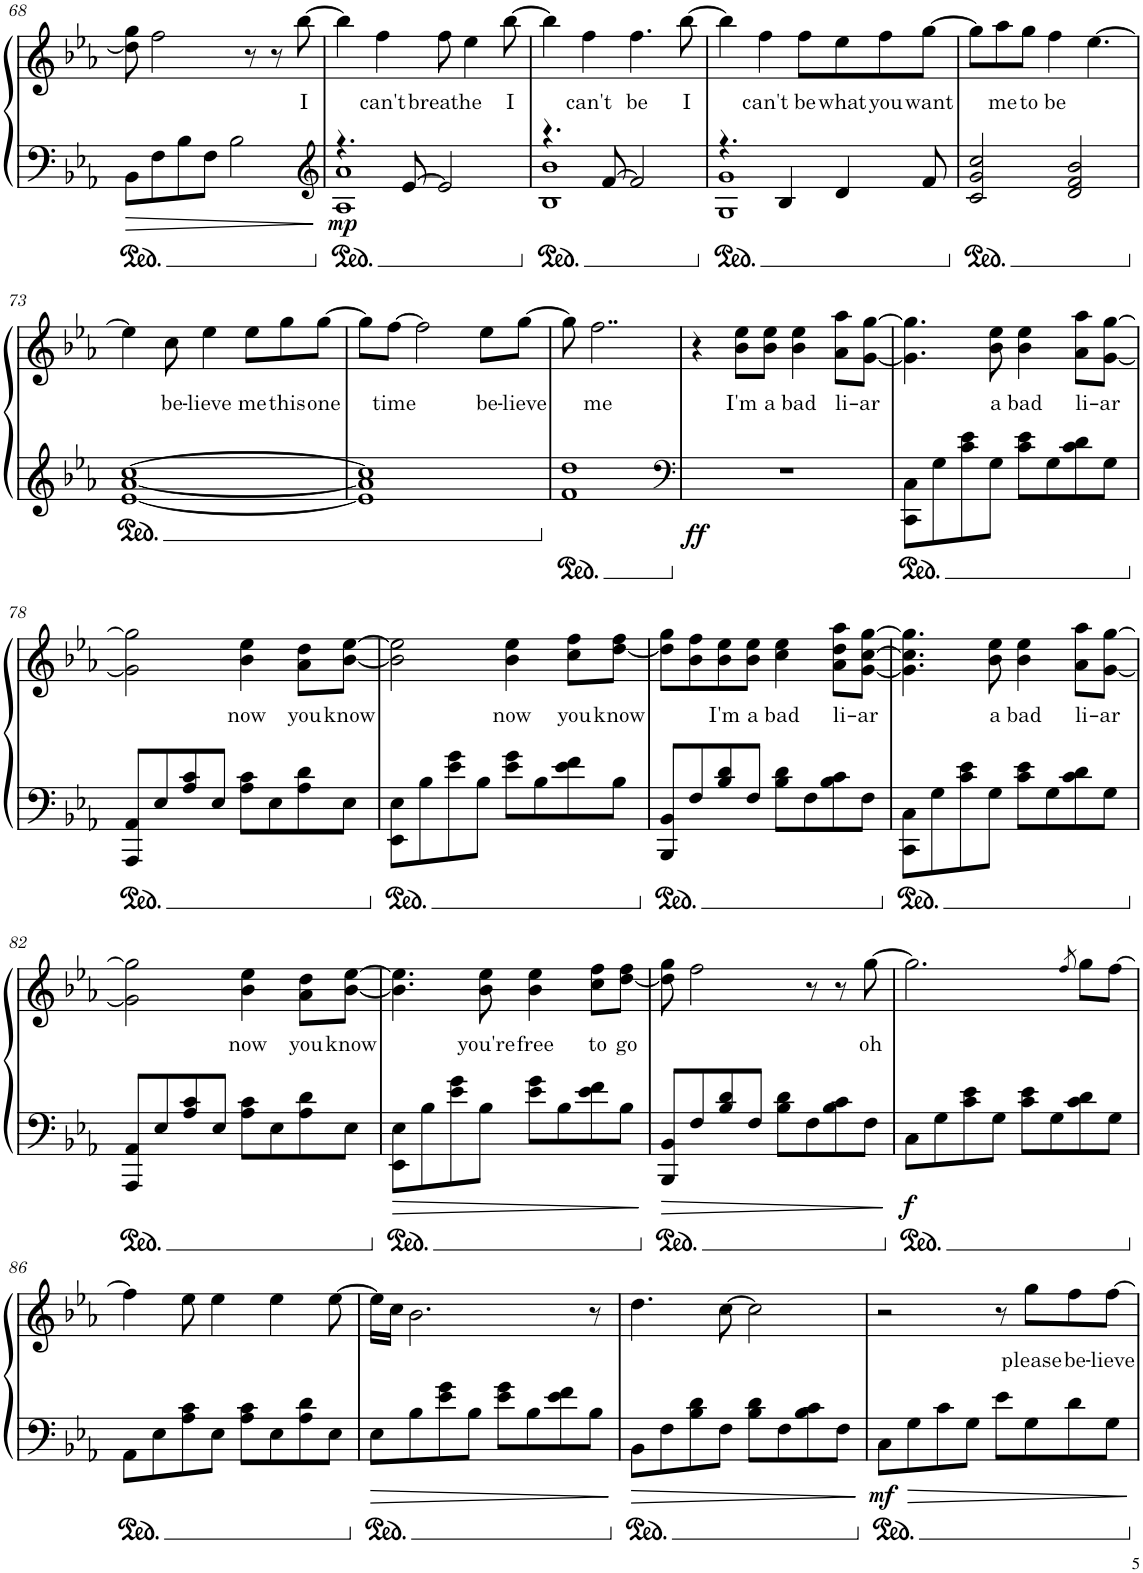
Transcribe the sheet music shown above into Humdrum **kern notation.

**kern	**kern	**text	**dynam
*part1	*part1	*part1	*part1
*staff2	*staff1	*staff1	*staff1/2
*I"Piano	*	*	*
*I'Pno.	*	*	*
!!LO:PB:g=z
*clefF4	*clefG2	*	*
*k[b-e-a-]	*k[b-e-a-]	*	*
*M4/4	*M4/4	*	*
=68	=68	=68	=68
8BB-\L	8dd\] 8gg\	.	.
8F\	2ff\	.	.
8B-\	.	.	.
8F\J	.	.	.
2B-\	.	.	.
.	8r	.	.
.	8r	.	.
!	!	!LO:LY:b	!
.	[8bb-\	I	.
=69	=69	=69	=69
*clefG2	*	*	*
*^	*	*	*
!	!	!	!	!LO:DY:b=2
4.r	1A- 1a-	4bb-\]	.	mp
!	!	!	!LO:LY:b	!
.	.	4ff\	can't	.
[8e-/	.	.	.	.
!	!	!	!LO:LY:b	!
2e-/]	.	8ff\	breathe	.
.	.	4ee-\	.	.
!	!	!	!LO:LY:b	!
.	.	[8bb-\	I	.
=70	=70	=70	=70	=70
4.r	1B- 1b-	4bb-\]	.	.
!	!	!	!LO:LY:b	!
.	.	4ff\	can't	.
[8f/	.	.	.	.
!	!	!	!LO:LY:b	!
2f/]	.	4.ff\	be	.
!	!	!	!LO:LY:b	!
.	.	[8bb-\	I	.
=71	=71	=71	=71	=71
4.r	1G 1g	4bb-\]	.	.
!	!	!	!LO:LY:b	!
.	.	4ff\	can't	.
4B-/	.	.	.	.
!	!	!	!LO:LY:b	!
.	.	8ff\L	be	.
!	!	!	!LO:LY:b	!
4d/	.	8ee-\	what	.
!	!	!	!LO:LY:b	!
.	.	8ff\	you	.
!	!	!	!LO:LY:b	!
8f/	.	[8gg\J	want	.
*v	*v	*	*	*
=72	=72	=72	=72
2c/ 2g/ 2cc/	8gg\L]	.	.
!	!	!LO:LY:b	!
.	8aa-\	me	.
!	!	!LO:LY:b	!
.	8gg\J	to	.
!	!	!LO:LY:b	!
.	4ff\	be	.
2d/ 2f/ 2b-/	.	.	.
.	[4.ee-\	.	.
!!LO:LB:g=z
=73	=73	=73	=73
*^	*	*	*
[1cc	[1e- [1a-	4ee-\]	.	.
!	!	!	!LO:LY:b	!
.	.	8cc\	be-	.
!	!	!	!LO:LY:b	!
.	.	4ee-\	-lieve	.
!	!	!	!LO:LY:b	!
.	.	8ee-\L	me	.
!	!	!	!LO:LY:b	!
.	.	8gg\	this	.
!	!	!	!LO:LY:b	!
.	.	[8gg\J	one	.
=74	=74	=74	=74	=74
1cc]	1e-] 1a-]	8gg\L]	.	.
!	!	!	!LO:LY:b	!
.	.	[8ff\J	time	.
.	.	2ff\]	.	.
!	!	!	!LO:LY:b	!
.	.	8ee-\L	be-	.
!	!	!	!LO:LY:b	!
.	.	[8gg\J	-lieve	.
*v	*v	*	*	*
=75	=75	=75	=75
1f 1dd	8gg\]	.	.
!	!	!LO:LY:b	!
.	2..ff\	me	.
=76	=76	=76	=76
*clefF4	*	*	*
!	!	!	!LO:DY:b=2
1r	4r	.	ff
!	!	!LO:LY:b	!
.	8b-\ 8ee-\L	I'm	.
!	!	!LO:LY:b	!
.	8b-\ 8ee-\J	a	.
!	!	!LO:LY:b	!
.	4b-\ 4ee-\	bad	.
!	!	!LO:LY:b	!
.	8a-\ 8aa-\L	li-	.
!	!	!LO:LY:b	!
.	[8g\ [8gg\J	-ar	.
=77	=77	=77	=77
8CC\ 8C\L	4.g\] 4.gg\]	.	.
8G\	.	.	.
8c\ 8e-\	.	.	.
!	!	!LO:LY:b	!
8G\J	8b-\ 8ee-\	a	.
!	!	!LO:LY:b	!
8c\ 8e-\L	4b-\ 4ee-\	bad	.
8G\	.	.	.
!	!	!LO:LY:b	!
8c\ 8d\	8a-\ 8aa-\L	li-	.
!	!	!LO:LY:b	!
8G\J	[8g\ [8gg\J	-ar	.
!!LO:LB:g=z
=78	=78	=78	=78
8AAA-/ 8AA-/L	2g\] 2gg\]	.	.
8E-/	.	.	.
8A-/ 8c/	.	.	.
8E-/J	.	.	.
!	!	!LO:LY:b	!
8A-\ 8c\L	4b-\ 4ee-\	now	.
8E-\	.	.	.
!	!	!LO:LY:b	!
8A-\ 8d\	8a-\ 8dd\L	you	.
!	!	!LO:LY:b	!
8E-\J	[8b-\ [8ee-\J	know	.
=79	=79	=79	=79
8EE-\ 8E-\L	2b-\] 2ee-\]	.	.
8B-\	.	.	.
8e-\ 8g\	.	.	.
8B-\J	.	.	.
!	!	!LO:LY:b	!
8e-\ 8g\L	4b-\ 4ee-\	now	.
8B-\	.	.	.
!	!	!LO:LY:b	!
8e-\ 8f\	8cc\ 8ff\L	you	.
!	!	!LO:LY:b	!
8B-\J	[8dd\ 8ff\J	know	.
=80	=80	=80	=80
8BBB-/ 8BB-/L	8dd\] 8gg\L	.	.
8F/	8b-\ 8ff\	.	.
!	!	!LO:LY:b	!
8B-/ 8d/	8b-\ 8ee-\	I'm	.
!	!	!LO:LY:b	!
8F/J	8b-\ 8ee-\J	a	.
!	!	!LO:LY:b	!
8B-\ 8d\L	4cc\ 4ee-\	bad	.
8F\	.	.	.
!	!	!LO:LY:b	!
8B-\ 8c\	8a-\ 8dd\ 8aa-\L	li-	.
!	!	!LO:LY:b	!
8F\J	[8g\ [8cc\ [8gg\J	-ar	.
=81	=81	=81	=81
8CC\ 8C\L	4.g\] 4.cc\] 4.gg\]	.	.
8G\	.	.	.
8c\ 8e-\	.	.	.
!	!	!LO:LY:b	!
8G\J	8b-\ 8ee-\	a	.
!	!	!LO:LY:b	!
8c\ 8e-\L	4b-\ 4ee-\	bad	.
8G\	.	.	.
!	!	!LO:LY:b	!
8c\ 8d\	8a-\ 8aa-\L	li-	.
!	!	!LO:LY:b	!
8G\J	[8g\ [8gg\J	-ar	.
!!LO:LB:g=z
=82	=82	=82	=82
8AAA-/ 8AA-/L	2g\] 2gg\]	.	.
8E-/	.	.	.
8A-/ 8c/	.	.	.
8E-/J	.	.	.
!	!	!LO:LY:b	!
8A-\ 8c\L	4b-\ 4ee-\	now	.
8E-\	.	.	.
!	!	!LO:LY:b	!
8A-\ 8d\	8a-\ 8dd\L	you	.
!	!	!LO:LY:b	!
8E-\J	[8b-\ [8ee-\J	know	.
=83	=83	=83	=83
8EE-\ 8E-\L	4.b-\] 4.ee-\]	.	.
8B-\	.	.	.
8e-\ 8g\	.	.	.
!	!	!LO:LY:b	!
8B-\J	8b-\ 8ee-\	you're	.
!	!	!LO:LY:b	!
8e-\ 8g\L	4b-\ 4ee-\	free	.
8B-\	.	.	.
!	!	!LO:LY:b	!
8e-\ 8f\	8cc\ 8ff\L	to	.
!	!	!LO:LY:b	!
8B-\J	[8dd\ 8ff\J	go	.
=84	=84	=84	=84
8BBB-/ 8BB-/L	8dd\] 8gg\	.	.
8F/	2ff\	.	.
8B-/ 8d/	.	.	.
8F/J	.	.	.
8B-\ 8d\L	.	.	.
8F\	8r	.	.
8B-\ 8c\	8r	.	.
!	!	!LO:LY:b	!
8F\J	[8gg\	oh	.
=85	=85	=85	=85
!	!	!	!LO:DY:b=2
8C\L	2.gg\]	.	f
8G\	.	.	.
8c\ 8e-\	.	.	.
8G\J	.	.	.
8c\ 8e-\L	.	.	.
8G\	.	.	.
.	8qff/	.	.
8c\ 8d\	8gg\L	.	.
8G\J	[8ff\J	.	.
!!LO:LB:g=z
=86	=86	=86	=86
8AA-\L	4ff\]	.	.
8E-\	.	.	.
8A-\ 8c\	8ee-\	.	.
8E-\J	4ee-\	.	.
8A-\ 8c\L	.	.	.
8E-\	4ee-\	.	.
8A-\ 8d\	.	.	.
8E-\J	[8ee-\	.	.
=87	=87	=87	=87
8E-\L	16ee-\LL]	.	.
.	16cc\JJ	.	.
8B-\	2.b-\	.	.
8e-\ 8g\	.	.	.
8B-\J	.	.	.
8e-\ 8g\L	.	.	.
8B-\	.	.	.
8e-\ 8f\	.	.	.
8B-\J	8r	.	.
=88	=88	=88	=88
8BB-\L	4.dd\	.	.
8F\	.	.	.
8B-\ 8d\	.	.	.
8F\J	[8cc\	.	.
8B-\ 8d\L	2cc\]	.	.
8F\	.	.	.
8B-\ 8c\	.	.	.
8F\J	.	.	.
=89	=89	=89	=89
!	!	!	!LO:DY:b=2
8C\L	2r	.	mf
8G\	.	.	.
8c\	.	.	.
8G\J	.	.	.
8e-\L	8r	.	.
!	!	!LO:LY:b	!
8G\	8gg\L	please	.
!	!	!LO:LY:b	!
8d\	8ff\	be-	.
!	!	!LO:LY:b	!
8G\J	[8ff\J	-lieve	.
=	=	=	=
*-	*-	*-	*-
